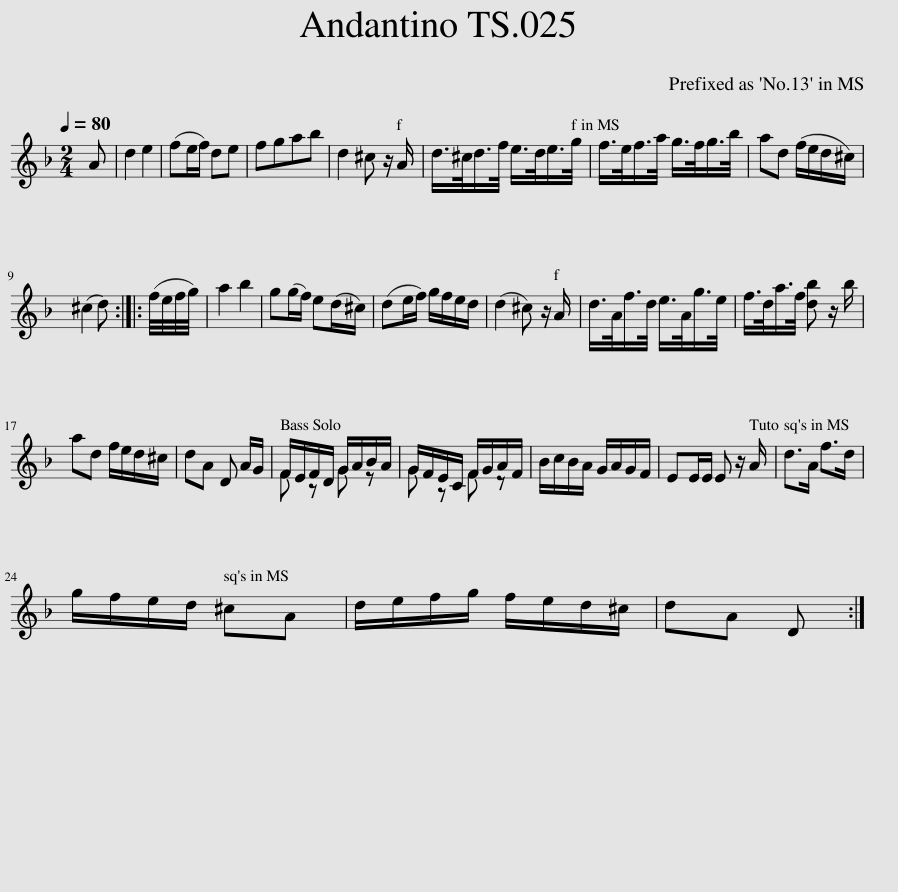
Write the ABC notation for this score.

X:1
%%score ( 1 2 )
L:1/8
Q:1/4=80
M:2/4
I:linebreak $
K:Dmin
V:1 treble
V:2 treble
V:1
 A | d2 e2 | (fe/f/) de | fgab | d2 ^c z/ A/ | %5
 d/>^c/d/>f/ e/>d/e/>g/ | f/>e/f/>a/ g/>f/g/>b/ | ad (f/e/d/^c/) |$ (^c2 d) :: (f/4e/4f/4g/4) | %10
 a2 b2 | g(g/f/) e(d/^c/) | (de/f/) g/f/e/d/ | (d2 ^c) z/ A/ | d/>A/f/>d/ e/>A/g/>e/ | %15
 f/>d/a/>f/ [db] z/ b/ |$ ad f/e/d/^c/ | dA D A/G/ | F/E/F/D/ G/A/B/A/ | G/F/E/C/ F/G/A/F/ | %20
 B/c/B/A/ G/A/G/F/ | EE/E/ E z/ A/ | d>A f>d |$ g/f/e/d/ ^cA | d/e/f/g/ f/e/d/^c/ | %25
 dA D :| %26
V:2
 x | x4 | x4 | x4 | x4 | %5
 x4 | x4 | x4 |$ x3 :: x | %10
 x4 | x4 | x4 | x4 | x4 | %15
 x4 |$ x4 | x4 | F z G z | G z F z | %20
 x4 | x4 | x4 |$ x4 | x4 | %25
 x3 :| %26
